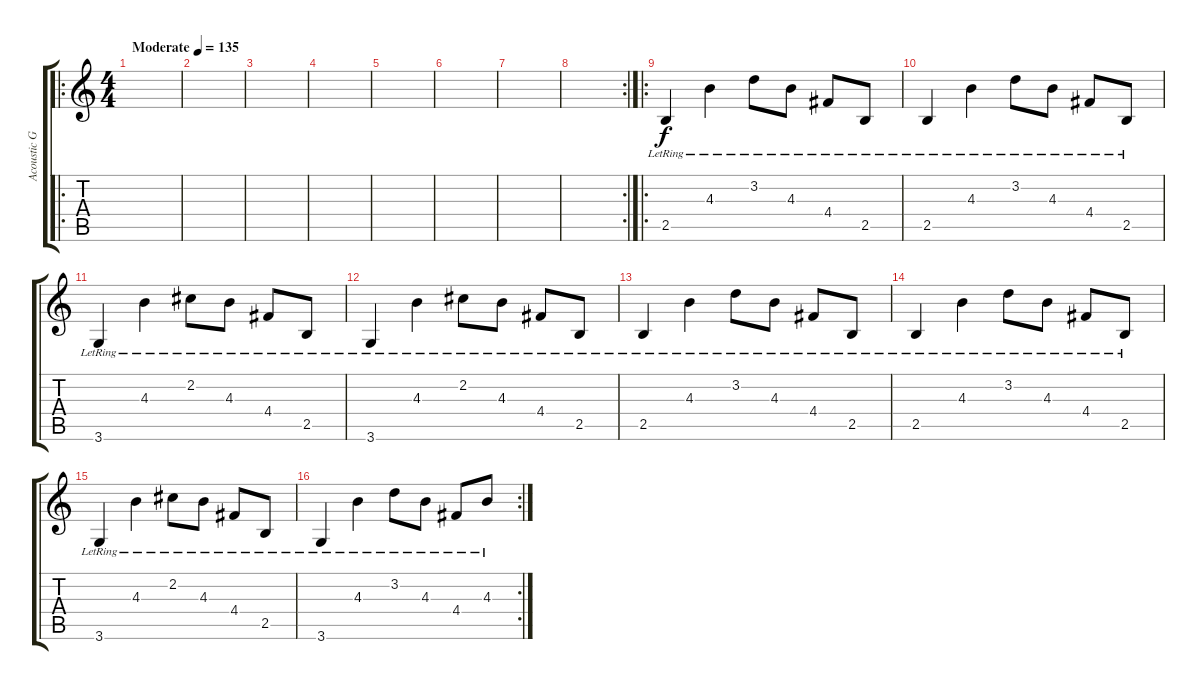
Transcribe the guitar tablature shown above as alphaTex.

\track ("Acoustic Guitar" "Acoustic G") {instrument acousticguitarsteel}
\staff {score tabs}
\tuning (E4 B3 G3 D3 A2 E2) {hide}
\ro
\ts (4 4)
\tempo (135 "Moderate")
\clef g2
\ks c
|
|
|
|
|
|
|
\rc 2
|
\ro
2.5{lr}.4 4.3{lr}.4 3.2{lr}.8 4.3{lr}.8 4.4{lr}.8 2.5{lr}.8 |
2.5{lr}.4 4.3{lr}.4 3.2{lr}.8 4.3{lr}.8 4.4{lr}.8 2.5{lr}.8 |
3.6{lr}.4 4.3{lr}.4 2.2{lr}.8 4.3{lr}.8 4.4{lr}.8 2.5{lr}.8 |
3.6{lr}.4 4.3{lr}.4 2.2{lr}.8 4.3{lr}.8 4.4{lr}.8 2.5{lr}.8 |
2.5{lr}.4 4.3{lr}.4 3.2{lr}.8 4.3{lr}.8 4.4{lr}.8 2.5{lr}.8 |
2.5{lr}.4 4.3{lr}.4 3.2{lr}.8 4.3{lr}.8 4.4{lr}.8 2.5{lr}.8 |
3.6{lr}.4 4.3{lr}.4 2.2{lr}.8 4.3{lr}.8 4.4{lr}.8 2.5{lr}.8 |
\rc 2
3.6{lr}.4 4.3{lr}.4 3.2{lr}.8 4.3{lr}.8 4.4{lr}.8 4.3{lr}.8
